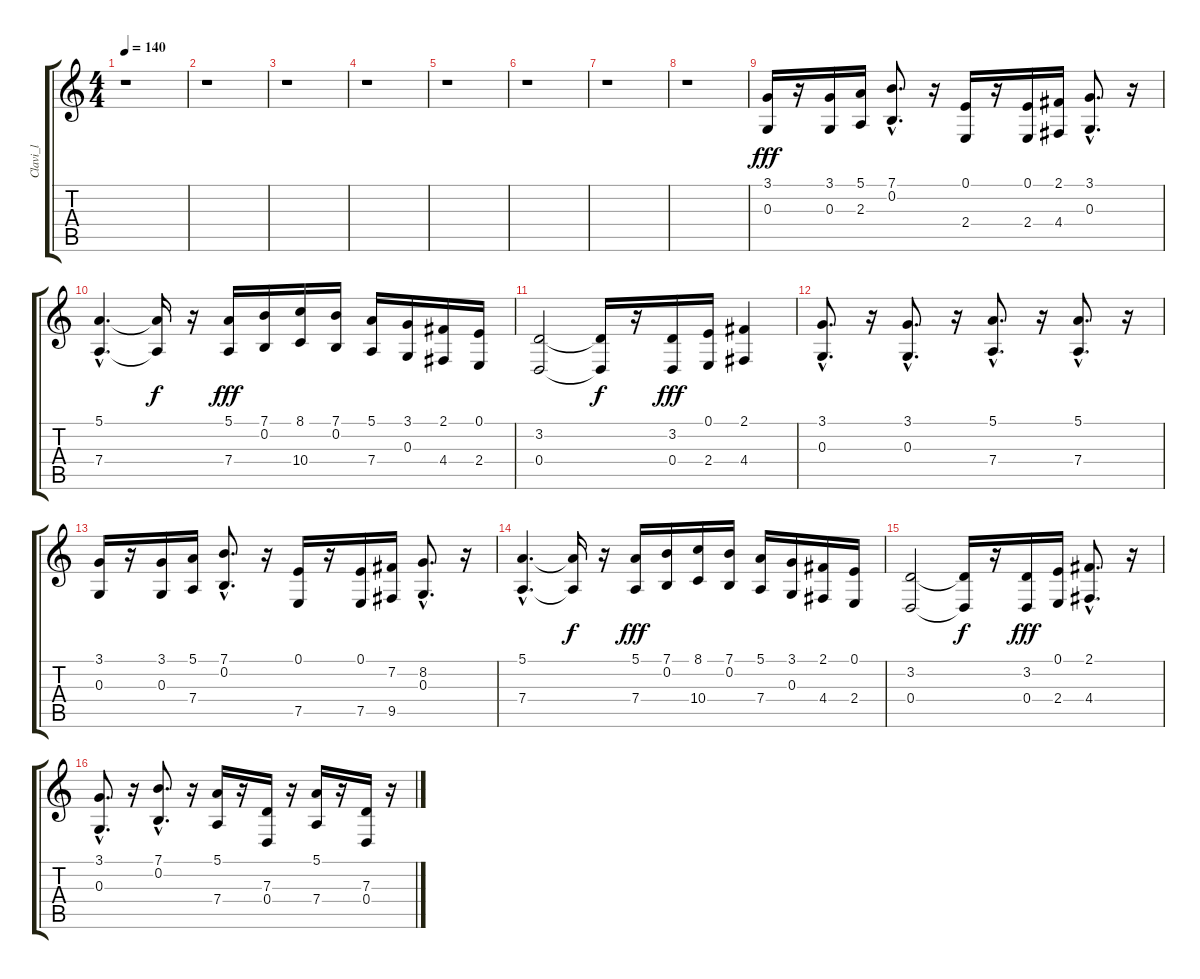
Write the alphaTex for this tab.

\track ("Clavi_l" "Clavi_l") {instrument clavinet}
\staff {score tabs}
\tuning (E4 B3 G3 D3 A2 E2) {hide}
\ts (4 4)
\tempo 140
\clef g2
\ks c
r.1{dy fff} |
r.1 |
r.1 |
r.1 |
r.1 |
r.1 |
r.1 |
r.1 |
(3.1 0.3).16 r.16 (3.1 0.3).16 (5.1 2.3).16 (7.1{hac} 0.2{hac}).8{d} r.16 (0.1 2.4).16 r.16 (0.1 2.4).16 (2.1 4.4).16 (3.1{hac} 0.3{hac}).8{d} r.16 |
(5.1{hac} 7.4{hac}).4{d} (5.1{t} 7.4{t}).16{dy f} r.16 (5.1 7.4).16{dy fff} (7.1 0.2).16 (8.1 10.4).16 (7.1 0.2).16 (5.1 7.4).16 (3.1 0.3).16 (2.1 4.4).16 (0.1 2.4).16 |
(3.2 0.4).2 (3.2{t} 0.4{t}).16{dy f} r.16 (3.2 0.4).16{dy fff} (0.1 2.4).16 (2.1 4.4).4 |
(3.1{hac} 0.3{hac}).8{d} r.16 (3.1{hac} 0.3{hac}).8{d} r.16 (5.1{hac} 7.4{hac}).8{d} r.16 (5.1{hac} 7.4{hac}).8{d} r.16 |
(3.1 0.3).16 r.16 (3.1 0.3).16 (5.1 7.4).16 (7.1{hac} 0.2{hac}).8{d} r.16 (0.1 7.5).16 r.16 (0.1 7.5).16 (7.2 9.5).16 (8.2{hac} 0.3{hac}).8{d} r.16 |
(5.1{hac} 7.4{hac}).4{d} (5.1{t} 7.4{t}).16{dy f} r.16 (5.1 7.4).16{dy fff} (7.1 0.2).16 (8.1 10.4).16 (7.1 0.2).16 (5.1 7.4).16 (3.1 0.3).16 (2.1 4.4).16 (0.1 2.4).16 |
(3.2 0.4).2 (3.2{t} 0.4{t}).16{dy f} r.16 (3.2 0.4).16{dy fff} (0.1 2.4).16 (2.1{hac} 4.4{hac}).8{d} r.16 |
(3.1{hac} 0.3{hac}).8{d} r.16 (7.1{hac} 0.2{hac}).8{d} r.16 (5.1 7.4).16 r.16 (7.3 0.4).16 r.16 (5.1 7.4).16 r.16 (7.3 0.4).16 r.16
